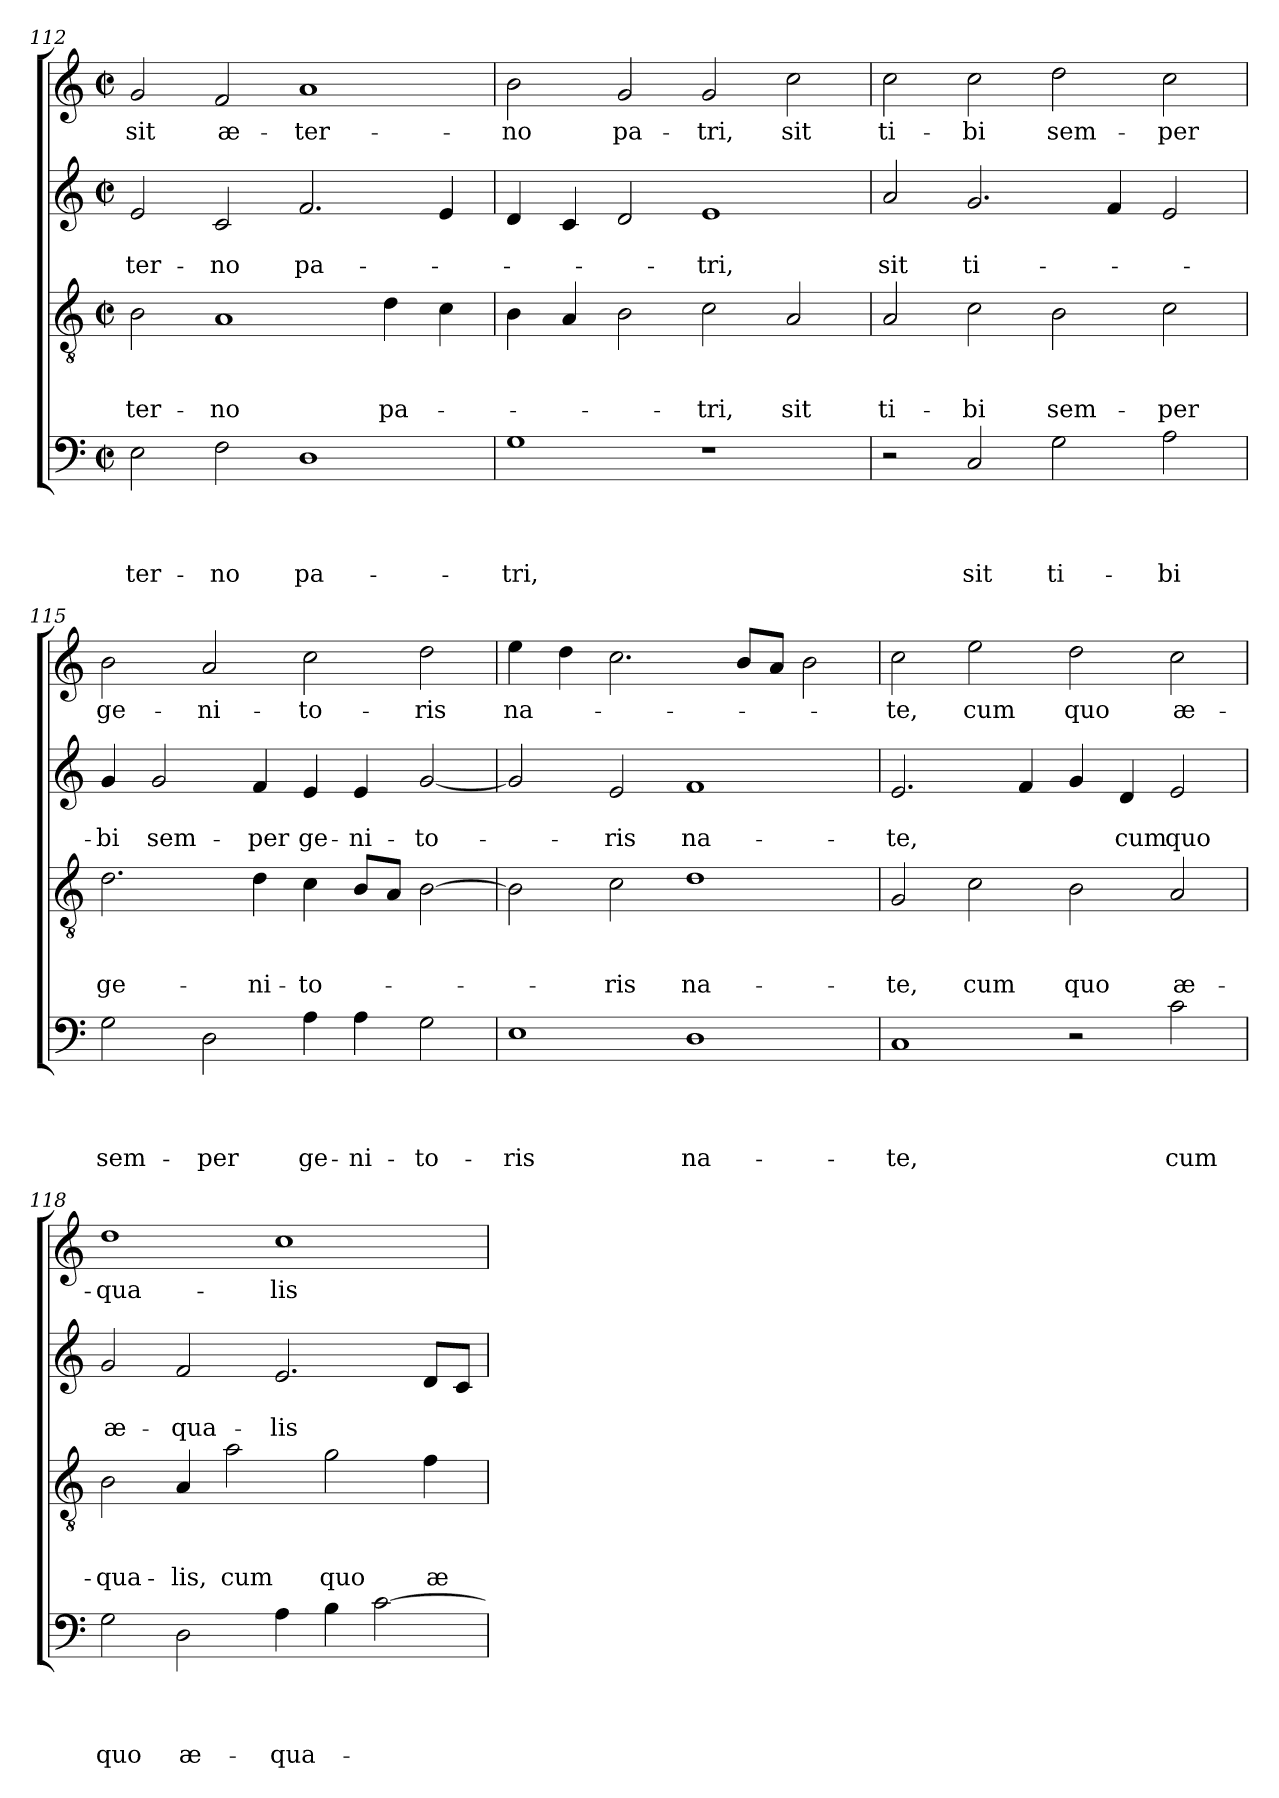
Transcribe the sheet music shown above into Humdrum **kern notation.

**kern	**text	**text	**text	**text	**kern	**text	**text	**text	**kern	**text	**text	**kern	**text
*part4	*part4	*part4	*part4	*part4	*part3	*part3	*part3	*part3	*part2	*part2	*part2	*part1	*part1
*staff4	*staff4	*staff4	*staff4	*staff4	*staff3	*staff3	*staff3	*staff3	*staff2	*staff2	*staff2	*staff1	*staff1
*clefF4	*	*	*	*	*clefGv2	*	*	*	*clefG2	*	*	*clefG2	*
*k[]	*	*	*	*	*k[]	*	*	*	*k[]	*	*	*k[]	*
*C:	*	*	*	*	*C:	*	*	*	*C:	*	*	*C:	*
*M2/2	*	*	*	*	*M2/2	*	*	*	*M2/2	*	*	*M2/2	*
*met(c|)	*	*	*	*	*met(c|)	*	*	*	*met(c|)	*	*	*met(c|)	*
=112	=112	=112	=112	=112	=112	=112	=112	=112	=112	=112	=112	=112	=112
!	!	!	!	!LO:LY:b	!	!	!	!LO:LY:b	!	!	!LO:LY:b	!	!LO:LY:b
2E\	.	.	.	-ter-	2B\	.	.	-ter-	2e/	.	-ter-	2g/	sit
!	!	!	!	!LO:LY:b	!	!	!	!LO:LY:b	!	!	!LO:LY:b	!	!LO:LY:b
2F\	.	.	.	-no	1A	.	.	-no	2c/	.	-no	2f/	æ-
!	!	!	!	!LO:LY:b	!	!	!	!	!	!	!LO:LY:b	!	!LO:LY:b
1D	.	.	.	pa-	.	.	.	.	2.f/	.	pa-	1a	-ter-
!	!	!	!	!	!	!	!	!LO:LY:b	!	!	!	!	!
.	.	.	.	.	4d\	.	.	pa-	.	.	.	.	.
.	.	.	.	.	4c\	.	.	.	4e/	.	.	.	.
=113	=113	=113	=113	=113	=113	=113	=113	=113	=113	=113	=113	=113	=113
!	!	!	!	!LO:LY:b	!	!	!	!	!	!	!	!	!LO:LY:b
1G	.	.	.	-tri,	4B\	.	.	.	4d/	.	.	2b\	-no
.	.	.	.	.	4A/	.	.	.	4c/	.	.	.	.
!	!	!	!	!	!	!	!	!	!	!	!	!	!LO:LY:b
.	.	.	.	.	2B\	.	.	.	2d/	.	.	2g/	pa-
!	!	!	!	!	!	!	!	!LO:LY:b	!	!	!LO:LY:b	!	!LO:LY:b
1r	.	.	.	.	2c\	.	.	-tri,	1e	.	-tri,	2g/	-tri,
!	!	!	!	!	!	!	!	!LO:LY:b	!	!	!	!	!LO:LY:b
.	.	.	.	.	2A/	.	.	sit	.	.	.	2cc\	sit
!!LO:PB:g=z
=114	=114	=114	=114	=114	=114	=114	=114	=114	=114	=114	=114	=114	=114
!	!	!	!	!	!	!	!	!LO:LY:b	!	!	!LO:LY:b	!	!LO:LY:b
2r	.	.	.	.	2A/	.	.	ti-	2a/	.	sit	2cc\	ti-
!	!	!	!	!LO:LY:b	!	!	!	!LO:LY:b	!	!	!LO:LY:b	!	!LO:LY:b
2C/	.	.	.	sit	2c\	.	.	-bi	2.g/	.	ti-	2cc\	-bi
!	!	!	!	!LO:LY:b	!	!	!	!LO:LY:b	!	!	!	!	!LO:LY:b
2G\	.	.	.	ti-	2B\	.	.	sem-	.	.	.	2dd\	sem-
.	.	.	.	.	.	.	.	.	4f/	.	.	.	.
!	!	!	!	!LO:LY:b	!	!	!	!LO:LY:b	!	!	!	!	!LO:LY:b
2A\	.	.	.	-bi	2c\	.	.	-per	2e/	.	.	2cc\	-per
=115	=115	=115	=115	=115	=115	=115	=115	=115	=115	=115	=115	=115	=115
!	!	!	!	!LO:LY:b	!	!	!	!LO:LY:b	!	!	!LO:LY:b	!	!LO:LY:b
2G\	.	.	.	sem-	2.d\	.	.	ge-	4g/	.	-bi	2b\	ge-
!	!	!	!	!	!	!	!	!	!	!	!LO:LY:b	!	!
.	.	.	.	.	.	.	.	.	2g/	.	sem-	.	.
!	!	!	!	!LO:LY:b	!	!	!	!	!	!	!	!	!LO:LY:b
2D\	.	.	.	-per	.	.	.	.	.	.	.	2a/	-ni-
!	!	!	!	!	!	!	!	!LO:LY:b	!	!	!LO:LY:b	!	!
.	.	.	.	.	4d\	.	.	-ni-	4f/	.	-per	.	.
!	!	!	!	!LO:LY:b	!	!	!	!LO:LY:b	!	!	!LO:LY:b	!	!LO:LY:b
4A\	.	.	.	ge-	4c\	.	.	-to-	4e/	.	ge-	2cc\	-to-
!	!	!	!	!LO:LY:b	!	!	!	!	!	!	!LO:LY:b	!	!
4A\	.	.	.	-ni-	8B/L	.	.	.	4e/	.	-ni-	.	.
.	.	.	.	.	8A/J	.	.	.	.	.	.	.	.
!	!	!	!	!LO:LY:b	!	!	!	!	!	!	!LO:LY:b	!	!LO:LY:b
2G\	.	.	.	-to-	[2B\	.	.	.	[2g/	.	-to-	2dd\	-ris
=116	=116	=116	=116	=116	=116	=116	=116	=116	=116	=116	=116	=116	=116
!	!	!	!	!LO:LY:b	!	!	!	!	!	!	!	!	!LO:LY:b
1E	.	.	.	-ris	2B\]	.	.	.	2g/]	.	.	4ee\	na-
.	.	.	.	.	.	.	.	.	.	.	.	4dd\	.
!	!	!	!	!	!	!	!	!LO:LY:b	!	!	!LO:LY:b	!	!
.	.	.	.	.	2c\	.	.	-ris	2e/	.	-ris	2.cc\	.
!	!	!	!	!LO:LY:b	!	!	!	!LO:LY:b	!	!	!LO:LY:b	!	!
1D	.	.	.	na-	1d	.	.	na-	1f	.	na-	.	.
.	.	.	.	.	.	.	.	.	.	.	.	8b/L	.
.	.	.	.	.	.	.	.	.	.	.	.	8a/J	.
.	.	.	.	.	.	.	.	.	.	.	.	2b\	.
=117	=117	=117	=117	=117	=117	=117	=117	=117	=117	=117	=117	=117	=117
!	!	!	!	!LO:LY:b	!	!	!	!LO:LY:b	!	!	!LO:LY:b	!	!LO:LY:b
1C	.	.	.	-te,	2G/	.	.	-te,	2.e/	.	-te,	2cc\	-te,
!	!	!	!	!	!	!	!	!LO:LY:b	!	!	!	!	!LO:LY:b
.	.	.	.	.	2c\	.	.	cum	.	.	.	2ee\	cum
.	.	.	.	.	.	.	.	.	4f/	.	.	.	.
!	!	!	!	!	!	!	!	!LO:LY:b	!	!	!	!	!LO:LY:b
2r	.	.	.	.	2B\	.	.	quo	4g/	.	.	2dd\	quo
!	!	!	!	!	!	!	!	!	!	!	!LO:LY:b	!	!
.	.	.	.	.	.	.	.	.	4d/	.	cum	.	.
!	!	!	!	!LO:LY:b	!	!	!	!LO:LY:b	!	!	!LO:LY:b	!	!LO:LY:b
2c\	.	.	.	cum	2A/	.	.	æ-	2e/	.	quo	2cc\	æ-
!!LO:LB:g=z
=118	=118	=118	=118	=118	=118	=118	=118	=118	=118	=118	=118	=118	=118
!	!	!	!	!LO:LY:b	!	!	!	!LO:LY:b	!	!	!LO:LY:b	!	!LO:LY:b
2G\	.	.	.	quo	2B\	.	.	-qua-	2g/	.	æ-	1dd	-qua-
!	!	!	!	!LO:LY:b	!	!	!	!LO:LY:b	!	!	!LO:LY:b	!	!
2D\	.	.	.	æ-	4A/	.	.	-lis,	2f/	.	-qua-	.	.
!	!	!	!	!	!	!	!	!LO:LY:b	!	!	!	!	!
.	.	.	.	.	2a\	.	.	cum	.	.	.	.	.
!	!	!	!	!LO:LY:b	!	!	!	!	!	!	!LO:LY:b	!	!LO:LY:b
4A\	.	.	.	-qua-	.	.	.	.	2.e/	.	-lis	1cc	-lis
!	!	!	!	!	!	!	!	!LO:LY:b	!	!	!	!	!
4B\	.	.	.	.	2g\	.	.	quo	.	.	.	.	.
[2c\	.	.	.	.	.	.	.	.	.	.	.	.	.
!	!	!	!	!	!	!	!	!LO:LY:b	!	!	!	!	!
.	.	.	.	.	4f\	.	.	æ-	8d/L	.	.	.	.
.	.	.	.	.	.	.	.	.	8c/J	.	.	.	.
=	=	=	=	=	=	=	=	=	=	=	=	=	=
*-	*-	*-	*-	*-	*-	*-	*-	*-	*-	*-	*-	*-	*-
